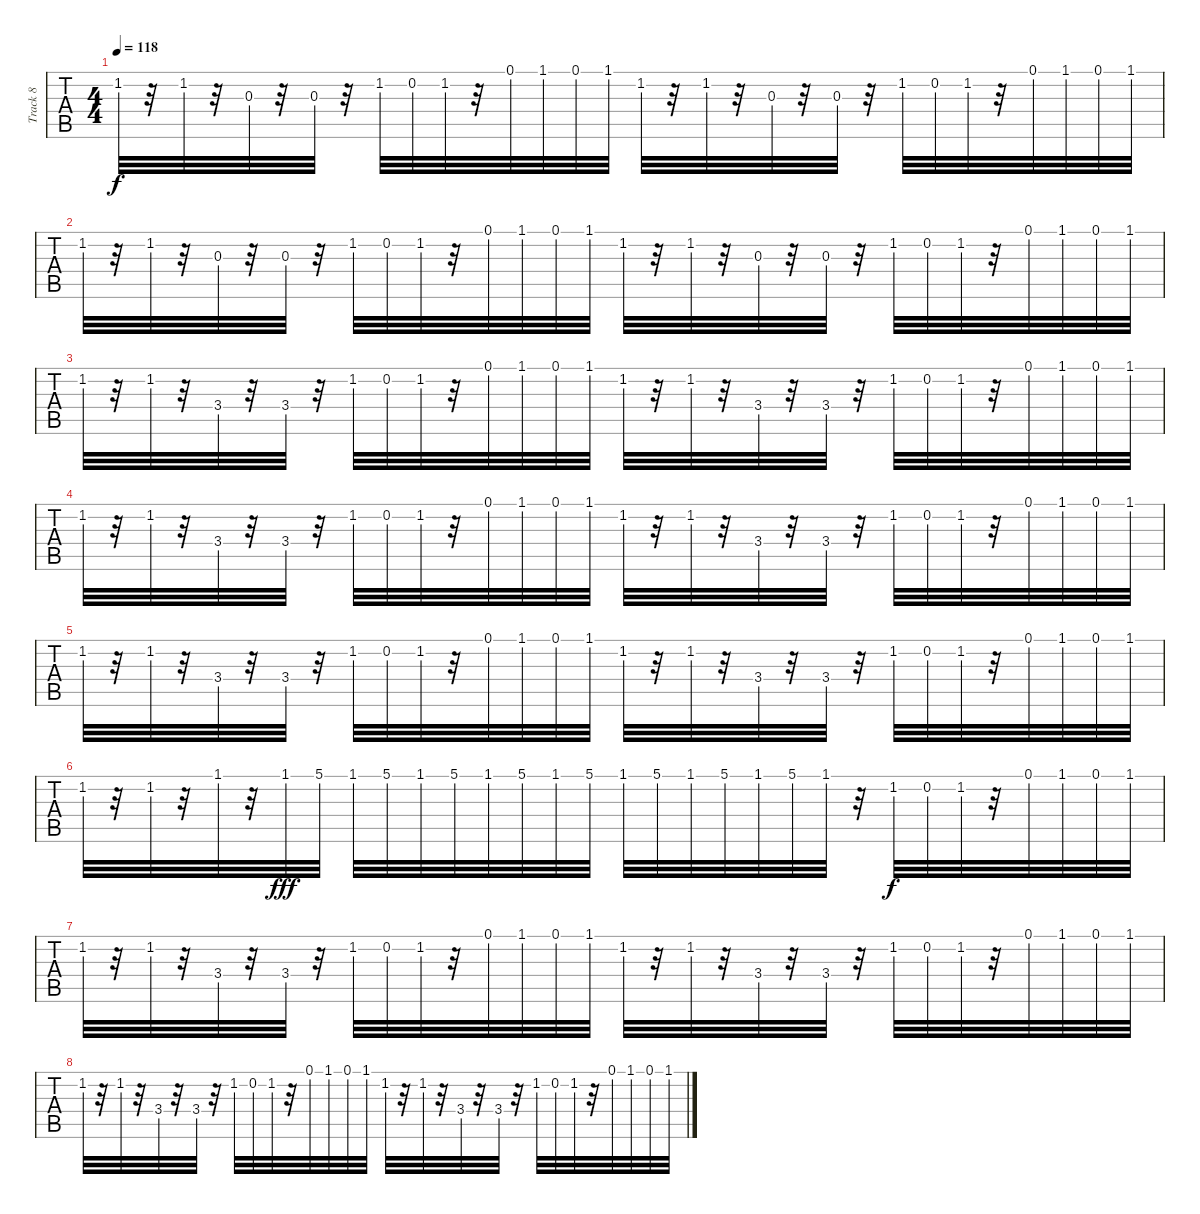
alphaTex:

\track ("Track 8" "Track 8") {instrument flute}
\staff {tabs}
\tuning (E4 B3 G3 D3 A2 E2) {hide}
\ts (4 4)
\tempo 118
\clef g2
\ks c
1.2.32{dy f} r.32 1.2.32 r.32 0.3.32 r.32 0.3.32 r.32 1.2.32 0.2.32 1.2.32 r.32 0.1.32 1.1.32 0.1.32 1.1.32 1.2.32 r.32 1.2.32 r.32 0.3.32 r.32 0.3.32 r.32 1.2.32 0.2.32 1.2.32 r.32 0.1.32 1.1.32 0.1.32 1.1.32 |
1.2.32 r.32 1.2.32 r.32 0.3.32 r.32 0.3.32 r.32 1.2.32 0.2.32 1.2.32 r.32 0.1.32 1.1.32 0.1.32 1.1.32 1.2.32 r.32 1.2.32 r.32 0.3.32 r.32 0.3.32 r.32 1.2.32 0.2.32 1.2.32 r.32 0.1.32 1.1.32 0.1.32 1.1.32 |
1.2.32 r.32 1.2.32 r.32 3.4.32 r.32 3.4.32 r.32 1.2.32 0.2.32 1.2.32 r.32 0.1.32 1.1.32 0.1.32 1.1.32 1.2.32 r.32 1.2.32 r.32 3.4.32 r.32 3.4.32 r.32 1.2.32 0.2.32 1.2.32 r.32 0.1.32 1.1.32 0.1.32 1.1.32 |
1.2.32 r.32 1.2.32 r.32 3.4.32 r.32 3.4.32 r.32 1.2.32 0.2.32 1.2.32 r.32 0.1.32 1.1.32 0.1.32 1.1.32 1.2.32 r.32 1.2.32 r.32 3.4.32 r.32 3.4.32 r.32 1.2.32 0.2.32 1.2.32 r.32 0.1.32 1.1.32 0.1.32 1.1.32 |
1.2.32 r.32 1.2.32 r.32 3.4.32 r.32 3.4.32 r.32 1.2.32 0.2.32 1.2.32 r.32 0.1.32 1.1.32 0.1.32 1.1.32 1.2.32 r.32 1.2.32 r.32 3.4.32 r.32 3.4.32 r.32 1.2.32 0.2.32 1.2.32 r.32 0.1.32 1.1.32 0.1.32 1.1.32 |
1.2.32 r.32 1.2.32 r.32 1.1.32 r.32 1.1.32{dy fff} 5.1.32 1.1.32 5.1.32 1.1.32 5.1.32 1.1.32 5.1.32 1.1.32 5.1.32 1.1.32 5.1.32 1.1.32 5.1.32 1.1.32 5.1.32 1.1.32 r.32 1.2.32{dy f} 0.2.32 1.2.32 r.32 0.1.32 1.1.32 0.1.32 1.1.32 |
1.2.32 r.32 1.2.32 r.32 3.4.32 r.32 3.4.32 r.32 1.2.32 0.2.32 1.2.32 r.32 0.1.32 1.1.32 0.1.32 1.1.32 1.2.32 r.32 1.2.32 r.32 3.4.32 r.32 3.4.32 r.32 1.2.32 0.2.32 1.2.32 r.32 0.1.32 1.1.32 0.1.32 1.1.32 |
1.2.32 r.32 1.2.32 r.32 3.4.32 r.32 3.4.32 r.32 1.2.32 0.2.32 1.2.32 r.32 0.1.32 1.1.32 0.1.32 1.1.32 1.2.32 r.32 1.2.32 r.32 3.4.32 r.32 3.4.32 r.32 1.2.32 0.2.32 1.2.32 r.32 0.1.32 1.1.32 0.1.32 1.1.32
